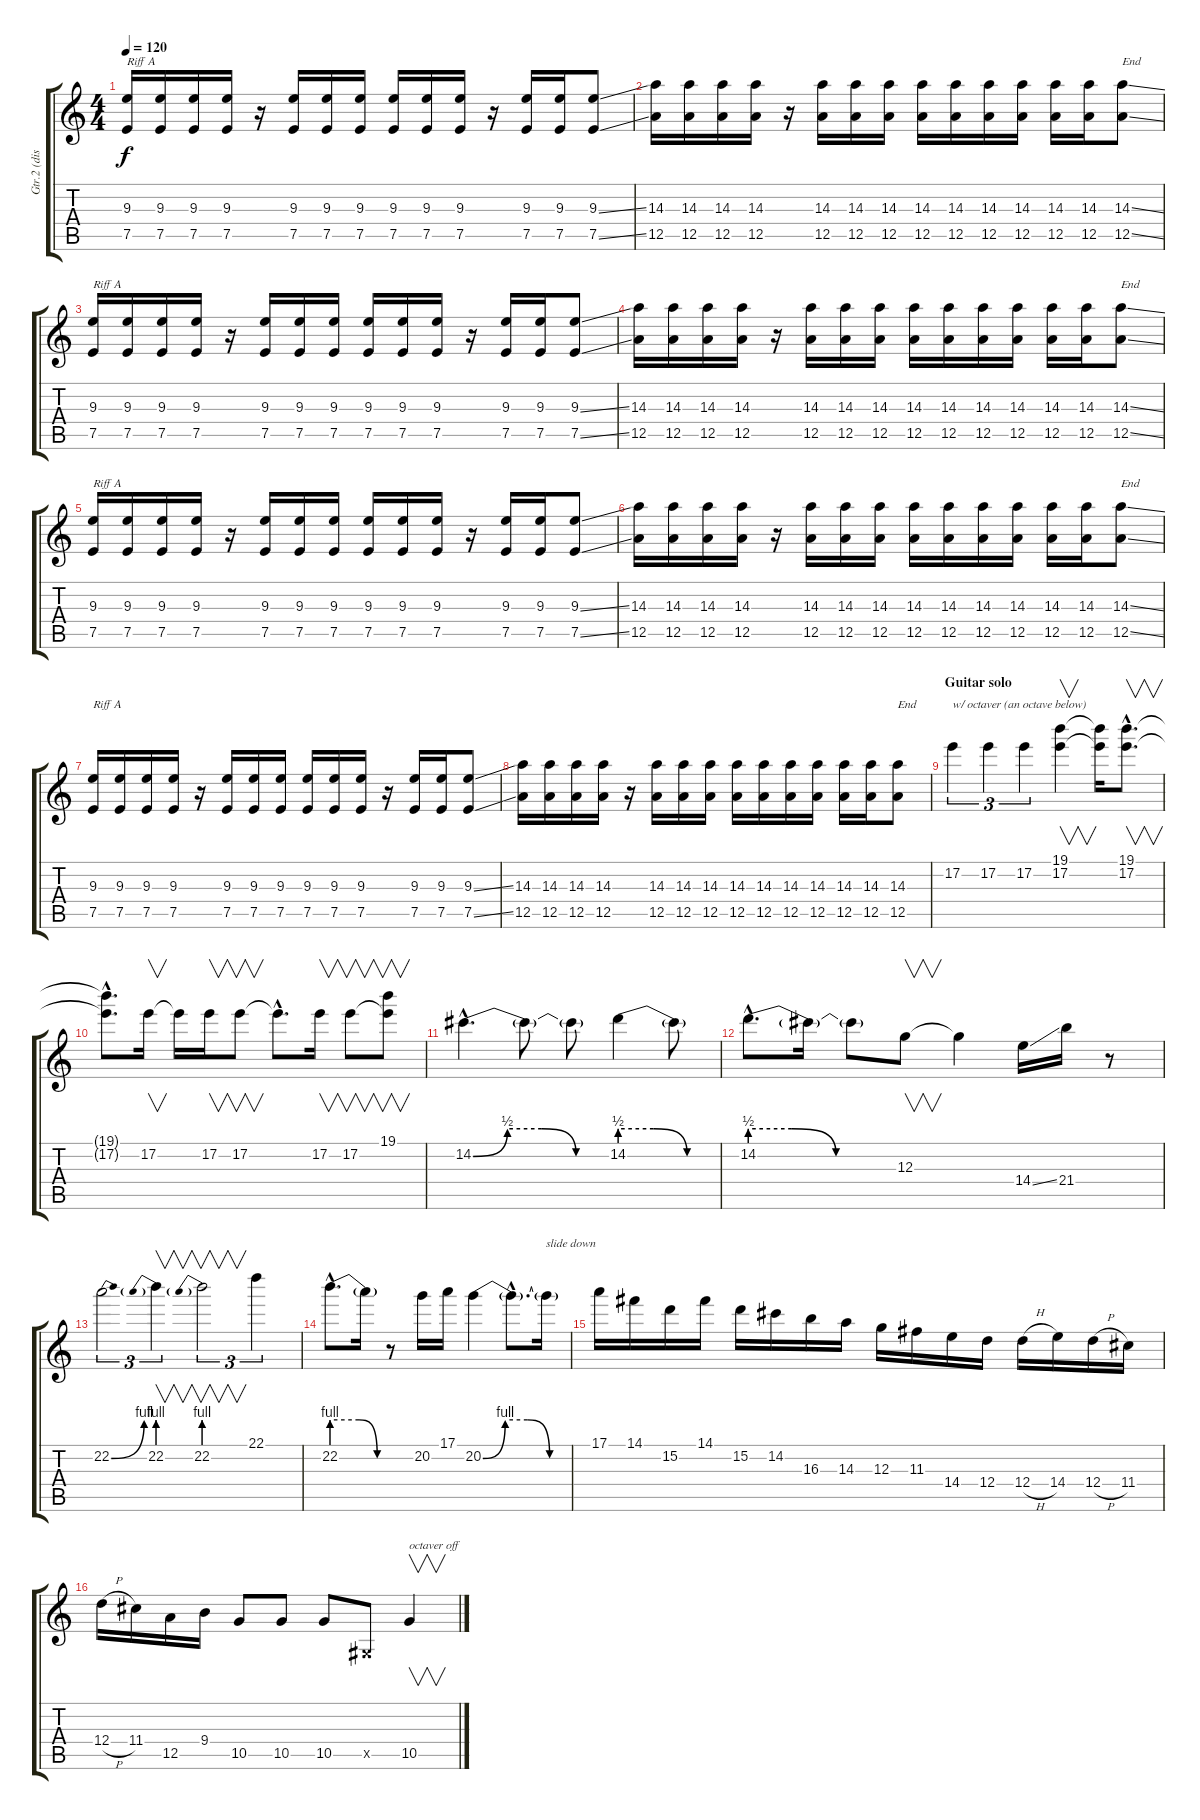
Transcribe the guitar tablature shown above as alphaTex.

\track ("Gtr.2 (dist.)" "Gtr.2 (dis") {instrument overdrivenguitar}
\staff {score tabs}
\tuning (E4 B3 G3 D3 A2 E2) {hide}
\ts (4 4)
\tempo 120
\clef g2
\ks c
(9.3 7.5).16{txt "Riff A" dy f} (9.3 7.5).16 (9.3 7.5).16 (9.3 7.5).16 r.16 (9.3 7.5).16 (9.3 7.5).16 (9.3 7.5).16 (9.3 7.5).16 (9.3 7.5).16 (9.3 7.5).16 r.16 (9.3 7.5).16 (9.3 7.5).16 (9.3{ss} 7.5{ss}).8 |
(14.3 12.5).16 (14.3 12.5).16 (14.3 12.5).16 (14.3 12.5).16 r.16 (14.3 12.5).16 (14.3 12.5).16 (14.3 12.5).16 (14.3 12.5).16 (14.3 12.5).16 (14.3 12.5).16 (14.3 12.5).16 (14.3 12.5).16 (14.3 12.5).16 (14.3{ss} 12.5{ss}).8{txt "End"} |
(9.3 7.5).16{txt "Riff A"} (9.3 7.5).16 (9.3 7.5).16 (9.3 7.5).16 r.16 (9.3 7.5).16 (9.3 7.5).16 (9.3 7.5).16 (9.3 7.5).16 (9.3 7.5).16 (9.3 7.5).16 r.16 (9.3 7.5).16 (9.3 7.5).16 (9.3{ss} 7.5{ss}).8 |
(14.3 12.5).16 (14.3 12.5).16 (14.3 12.5).16 (14.3 12.5).16 r.16 (14.3 12.5).16 (14.3 12.5).16 (14.3 12.5).16 (14.3 12.5).16 (14.3 12.5).16 (14.3 12.5).16 (14.3 12.5).16 (14.3 12.5).16 (14.3 12.5).16 (14.3{ss} 12.5{ss}).8{txt "End"} |
(9.3 7.5).16{txt "Riff A"} (9.3 7.5).16 (9.3 7.5).16 (9.3 7.5).16 r.16 (9.3 7.5).16 (9.3 7.5).16 (9.3 7.5).16 (9.3 7.5).16 (9.3 7.5).16 (9.3 7.5).16 r.16 (9.3 7.5).16 (9.3 7.5).16 (9.3{ss} 7.5{ss}).8 |
(14.3 12.5).16 (14.3 12.5).16 (14.3 12.5).16 (14.3 12.5).16 r.16 (14.3 12.5).16 (14.3 12.5).16 (14.3 12.5).16 (14.3 12.5).16 (14.3 12.5).16 (14.3 12.5).16 (14.3 12.5).16 (14.3 12.5).16 (14.3 12.5).16 (14.3{ss} 12.5{ss}).8{txt "End"} |
(9.3 7.5).16{txt "Riff A"} (9.3 7.5).16 (9.3 7.5).16 (9.3 7.5).16 r.16 (9.3 7.5).16 (9.3 7.5).16 (9.3 7.5).16 (9.3 7.5).16 (9.3 7.5).16 (9.3 7.5).16 r.16 (9.3 7.5).16 (9.3 7.5).16 (9.3{ss} 7.5{ss}).8 |
(14.3 12.5).16 (14.3 12.5).16 (14.3 12.5).16 (14.3 12.5).16 r.16 (14.3 12.5).16 (14.3 12.5).16 (14.3 12.5).16 (14.3 12.5).16 (14.3 12.5).16 (14.3 12.5).16 (14.3 12.5).16 (14.3 12.5).16 (14.3 12.5).16 (14.3 12.5).8{txt "End"} |
\section ("" "Guitar solo")
17.2.4{tu (3 2) txt "w/ octaver (an octave below)"} 17.2.4{tu (3 2)} 17.2.4{tu (3 2)} (19.1 17.2).4{v} (19.1{t} 17.2{t}).16 (19.1{hac} 17.2{hac}).8{v d} |
(19.1{hac t} 17.2{hac t}).8{d} 17.2.16{v} 17.2{t}.16 17.2.16{v} 17.2.8{v} 17.2{hac t}.8{d} 17.2.16{v} 17.2.8{v} (19.1 17.2{t}).8{v} |
14.2{be (custom 0 0 15 2 30 2 45 0 60 0) hac}.4{d} 14.2{t}.8 14.2{t}.8 14.2{be (custom 0 2 20 2 40 0 60 0)}.4 14.2{t}.8 |
14.2{be (custom 0 2 17 2 35 0 60 0) hac}.8{d} 14.2{t}.16 14.2{t}.8 12.3.8{v} 12.3{t}.4 14.4{ss}.16 21.4.16 r.8 |
22.2{be (bend 0 0 60 4)}.2{tu (3 2)} 22.2{be (prebend 0 4 60 4)}.4{v tu (3 2)} 22.2{be (prebend 0 4 60 4)}.2{v tu (3 2)} 22.1.4{tu (3 2)} |
22.2{be (custom 0 4 30 4 50 0 60 0) hac}.8{d} 22.2{t}.16 r.8 20.2.16 17.1.16 20.2{be (custom 0 0 15 4 30 4 45 0 60 0)}.4 20.2{hac t}.8{d} 20.2{t}.16{txt "slide down"} |
17.1.16 14.1.16 15.2.16 14.1.16 15.2.16 14.2.16 16.3.16 14.3.16 12.3.16 11.3.16 14.4.16 12.4.16 12.4{h}.16 14.4.16 12.4{h}.16 11.4.16 |
12.4{h}.16 11.4.16 12.5.16 9.4.16 10.5.8 10.5.8 10.5.8 -1.5{x}.8 10.5.4{v txt "octaver off"}
